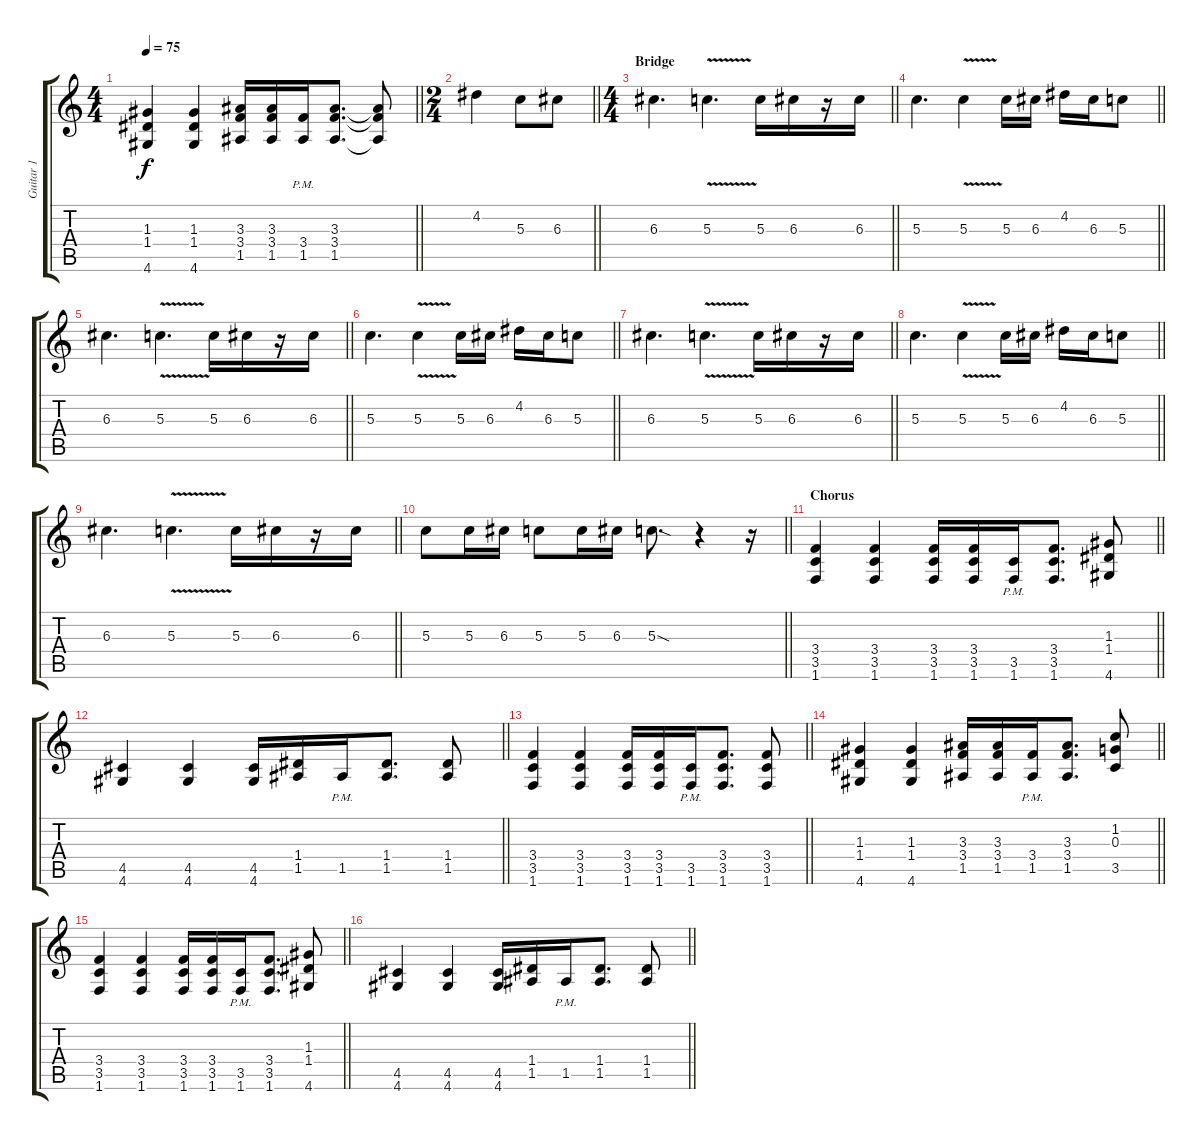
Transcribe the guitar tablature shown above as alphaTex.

\track ("Guitar 1" "Guitar 1") {solo instrument distortionguitar}
\staff {score tabs}
\tuning (E4 B3 G3 D3 A2 E2) {hide}
\ts (4 4)
\tempo 75
\clef g2
\barLineRight lightlight
\ks c
(1.3 1.4 4.6).4{dy f} (1.3 1.4 4.6).4 (3.3 3.4 1.5).16 (3.3 3.4 1.5).16 (3.4{pm} 1.5{pm}).16 (3.3 3.4 1.5).8{d} (3.3{t} 3.4{t} 1.5{t}).8 |
\ts (2 4)
\barLineRight lightlight
4.2.4 5.3.8 6.3.8 |
\ts (4 4)
\section ("" "Bridge")
\barLineRight lightlight
6.3.4{d} 5.3{v}.4{d} 5.3.16 6.3.16 r.16 6.3.16 |
\barLineRight lightlight
5.3.4{d} 5.3{v}.4 5.3.16 6.3.16 4.2.16 6.3.16 5.3.8 |
\barLineRight lightlight
6.3.4{d} 5.3{v}.4{d} 5.3.16 6.3.16 r.16 6.3.16 |
\barLineRight lightlight
5.3.4{d} 5.3{v}.4 5.3.16 6.3.16 4.2.16 6.3.16 5.3.8 |
\barLineRight lightlight
6.3.4{d} 5.3{v}.4{d} 5.3.16 6.3.16 r.16 6.3.16 |
\barLineRight lightlight
5.3.4{d} 5.3{v}.4 5.3.16 6.3.16 4.2.16 6.3.16 5.3.8 |
\barLineRight lightlight
6.3.4{d} 5.3{v}.4{d} 5.3.16 6.3.16 r.16 6.3.16 |
\barLineRight lightlight
5.3.8 5.3.16 6.3.16 5.3.8 5.3.16 6.3.16 5.3{sod}.8{d} r.4 r.16 |
\section ("" "Chorus")
\barLineRight lightlight
(3.4 3.5 1.6).4{volume 11 instrument distortionguitar} (3.4 3.5 1.6).4 (3.4 3.5 1.6).16 (3.4 3.5 1.6).16 (3.5{pm} 1.6{pm}).16 (3.4 3.5 1.6).8{d} (1.3 1.4 4.6).8 |
\barLineRight lightlight
(4.5 4.6).4 (4.5 4.6).4 (4.5 4.6).16 (1.4 1.5).16 1.5{pm}.16 (1.4 1.5).8{d} (1.4 1.5).8 |
\barLineRight lightlight
(3.4 3.5 1.6).4 (3.4 3.5 1.6).4 (3.4 3.5 1.6).16 (3.4 3.5 1.6).16 (3.5{pm} 1.6{pm}).16 (3.4 3.5 1.6).8{d} (3.4 3.5 1.6).8 |
\barLineRight lightlight
(1.3 1.4 4.6).4 (1.3 1.4 4.6).4 (3.3 3.4 1.5).16 (3.3 3.4 1.5).16 (3.4{pm} 1.5{pm}).16 (3.3 3.4 1.5).8{d} (1.2 0.3 3.5).8 |
\barLineRight lightlight
(3.4 3.5 1.6).4 (3.4 3.5 1.6).4 (3.4 3.5 1.6).16 (3.4 3.5 1.6).16 (3.5{pm} 1.6{pm}).16 (3.4 3.5 1.6).8{d} (1.3 1.4 4.6).8 |
\barLineRight lightlight
(4.5 4.6).4 (4.5 4.6).4 (4.5 4.6).16 (1.4 1.5).16 1.5{pm}.16 (1.4 1.5).8{d} (1.4 1.5).8
